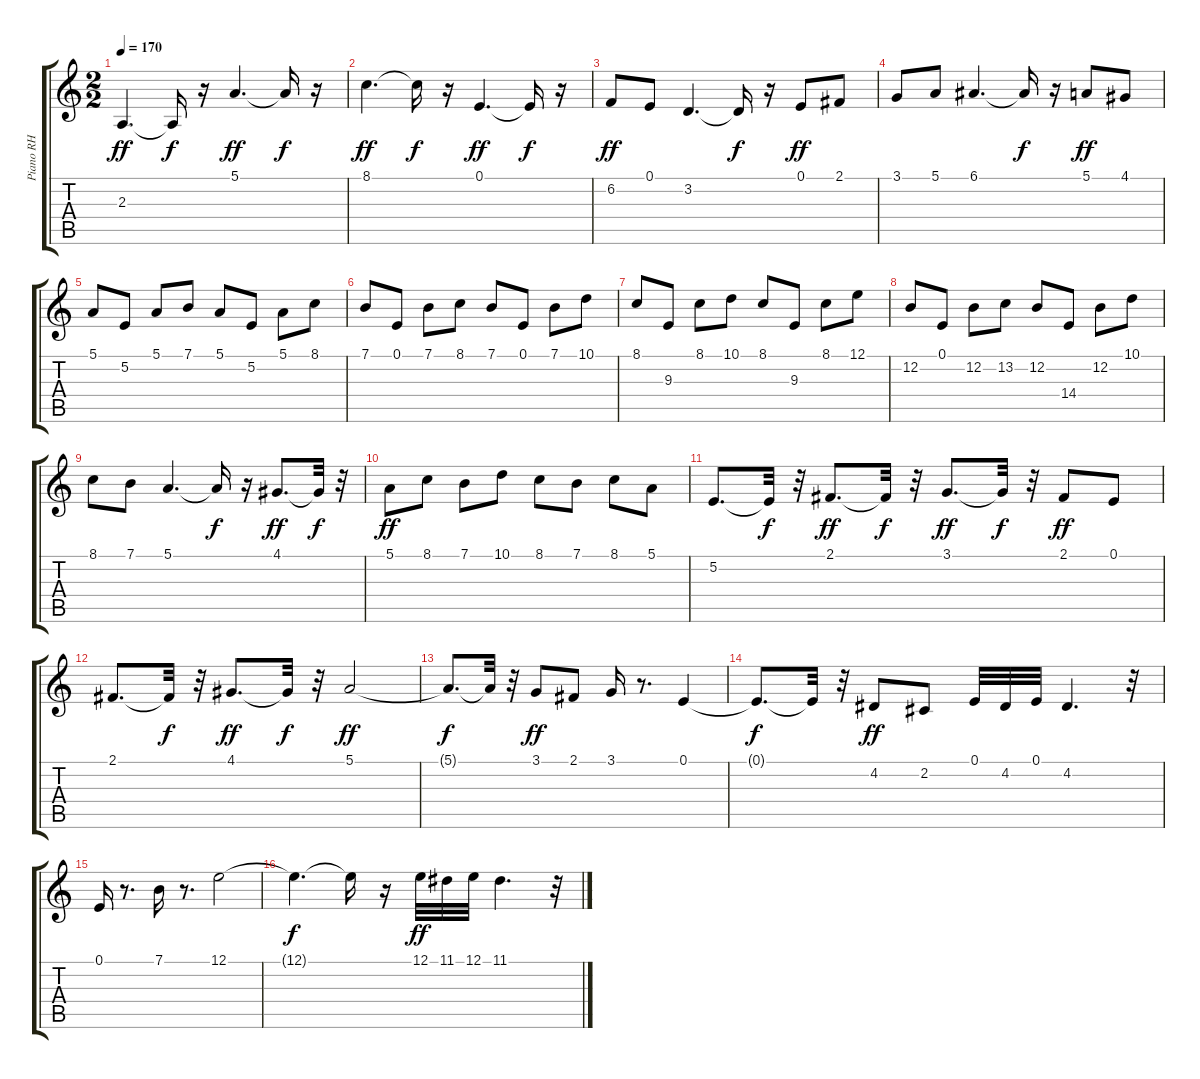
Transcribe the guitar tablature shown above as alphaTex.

\track ("Piano RH" "Piano RH") {instrument acousticgrandpiano}
\staff {score tabs}
\tuning (E4 B3 G3 D3 A2 E2) {hide}
\ts (2 2)
\tempo 170
\clef g2
\ks c
2.3.4{d dy ff} 2.3{t}.16{dy f} r.16 5.1.4{d dy ff} 5.1{t}.16{dy f} r.16 |
8.1.4{d dy ff} 8.1{t}.16{dy f} r.16 0.1.4{d dy ff} 0.1{t}.16{dy f} r.16 |
6.2.8{dy ff} 0.1.8 3.2.4{d} 3.2{t}.16{dy f} r.16 0.1.8{dy ff} 2.1.8 |
3.1.8 5.1.8 6.1.4{d} 6.1{t}.16{dy f} r.16 5.1.8{dy ff} 4.1.8 |
5.1.8 5.2.8 5.1.8 7.1.8 5.1.8 5.2.8 5.1.8 8.1.8 |
7.1.8 0.1.8 7.1.8 8.1.8 7.1.8 0.1.8 7.1.8 10.1.8 |
8.1.8 9.3.8 8.1.8 10.1.8 8.1.8 9.3.8 8.1.8 12.1.8 |
12.2.8 0.1.8 12.2.8 13.2.8 12.2.8 14.4.8 12.2.8 10.1.8 |
8.1.8 7.1.8 5.1.4{d} 5.1{t}.16{dy f} r.16 4.1.8{d dy ff} 4.1{t}.32{dy f} r.32 |
5.1.8{dy ff} 8.1.8 7.1.8 10.1.8 8.1.8 7.1.8 8.1.8 5.1.8 |
5.2.8{d} 5.2{t}.32{dy f} r.32 2.1.8{d dy ff} 2.1{t}.32{dy f} r.32 3.1.8{d dy ff} 3.1{t}.32{dy f} r.32 2.1.8{dy ff} 0.1.8 |
2.1.8{d} 2.1{t}.32{dy f} r.32 4.1.8{d dy ff} 4.1{t}.32{dy f} r.32 5.1.2{dy ff} |
5.1{t}.8{d dy f} 5.1{t}.32 r.32 3.1.8{dy ff} 2.1.8 3.1.16 r.8{d} 0.1.4 |
0.1{t}.8{d dy f} 0.1{t}.32 r.32 4.2.8{dy ff} 2.2.8 0.1.32 4.2.32 0.1.32 4.2.4{d} r.32 |
0.1.16 r.8{d} 7.1.16 r.8{d} 12.1.2 |
12.1{t}.4{d dy f} 12.1{t}.16 r.16 12.1.32{dy ff} 11.1.32 12.1.32 11.1.4{d} r.32
